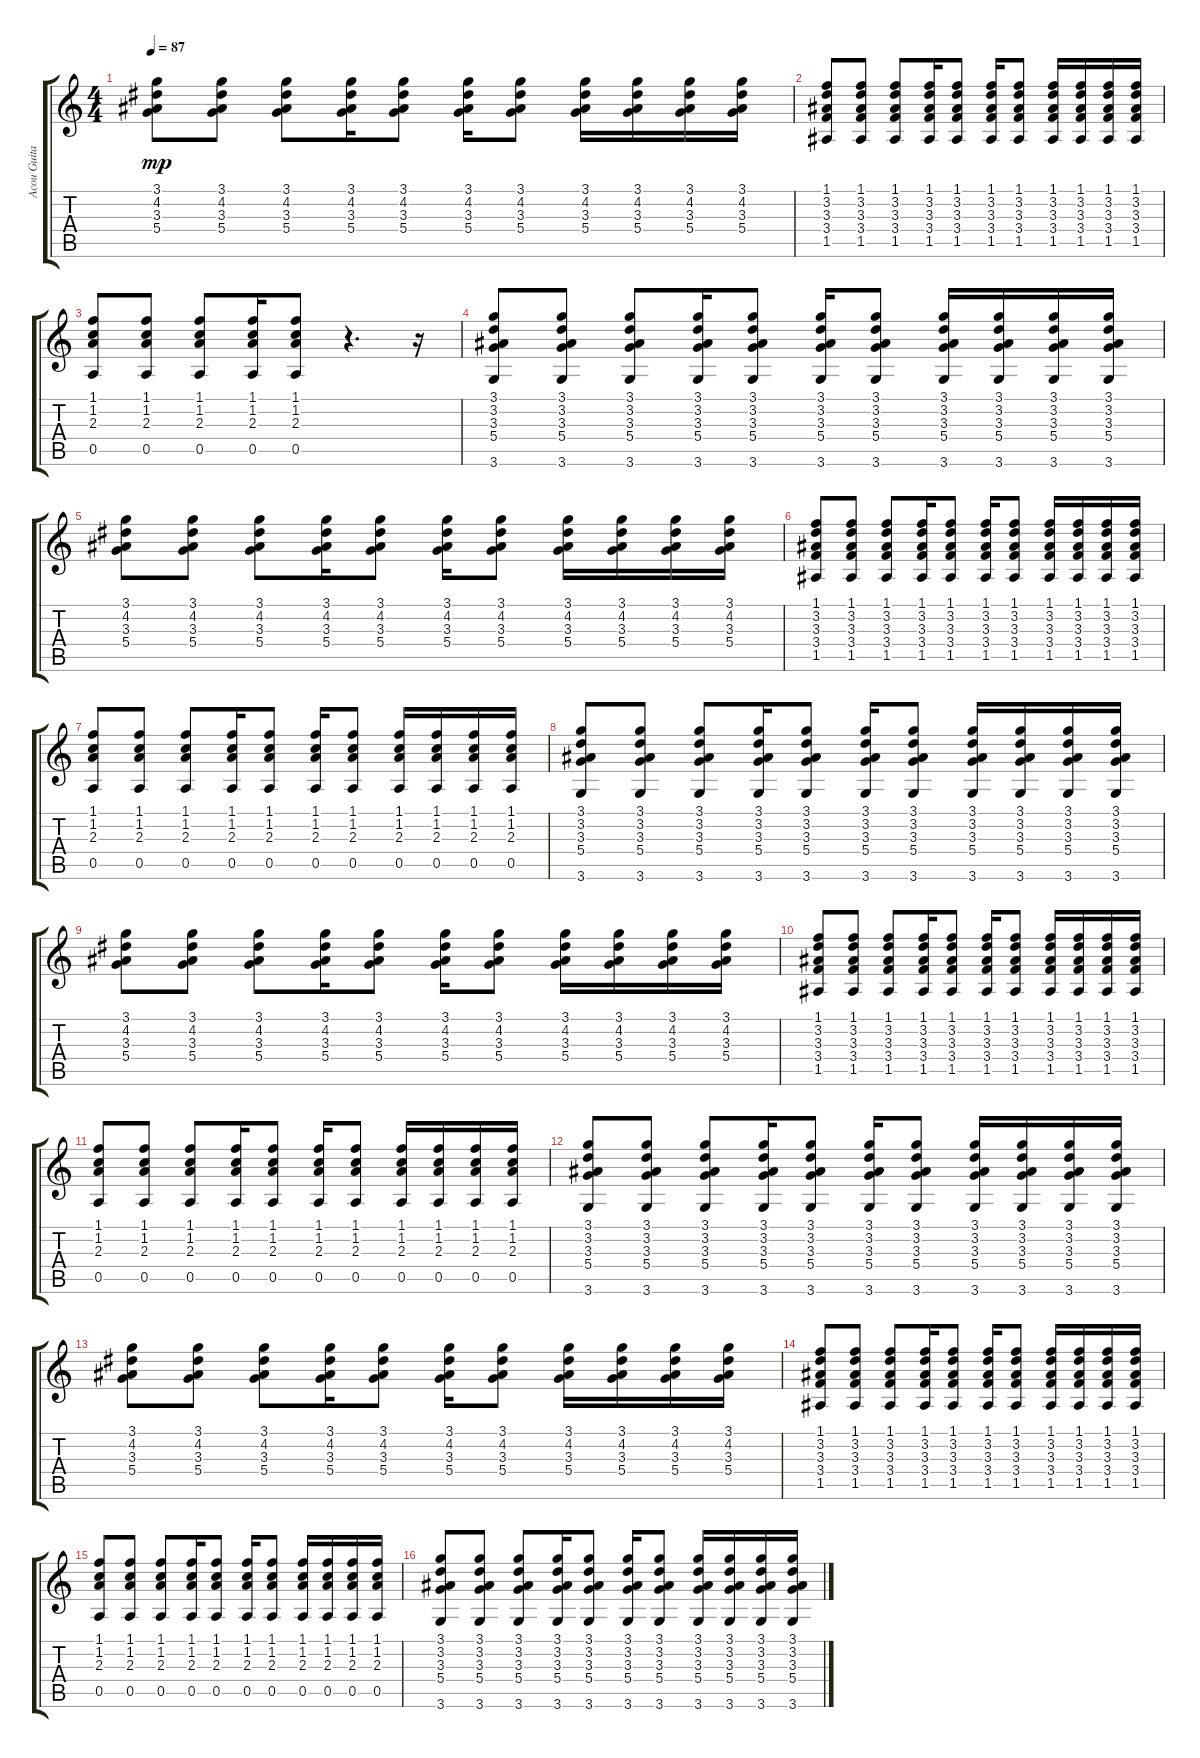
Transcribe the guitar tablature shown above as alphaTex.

\track ("Acou Guita" "Acou Guita") {instrument acousticguitarsteel}
\staff {score tabs}
\tuning (E4 B3 G3 D3 A2 E2) {hide}
\ts (4 4)
\tempo 87
\clef g2
\ks c
(3.1 4.2 3.3 5.4).8{dy mp} (3.1 4.2 3.3 5.4).8 (3.1 4.2 3.3 5.4).8 (3.1 4.2 3.3 5.4).16 (3.1 4.2 3.3 5.4).8 (3.1 4.2 3.3 5.4).16 (3.1 4.2 3.3 5.4).8 (3.1 4.2 3.3 5.4).16 (3.1 4.2 3.3 5.4).16 (3.1 4.2 3.3 5.4).16 (3.1 4.2 3.3 5.4).16 |
(1.1 3.2 3.3 3.4 1.5).8 (1.1 3.2 3.3 3.4 1.5).8 (1.1 3.2 3.3 3.4 1.5).8 (1.1 3.2 3.3 3.4 1.5).16 (1.1 3.2 3.3 3.4 1.5).8 (1.1 3.2 3.3 3.4 1.5).16 (1.1 3.2 3.3 3.4 1.5).8 (1.1 3.2 3.3 3.4 1.5).16 (1.1 3.2 3.3 3.4 1.5).16 (1.1 3.2 3.3 3.4 1.5).16 (1.1 3.2 3.3 3.4 1.5).16 |
(1.1 1.2 2.3 0.5).8 (1.1 1.2 2.3 0.5).8 (1.1 1.2 2.3 0.5).8 (1.1 1.2 2.3 0.5).16 (1.1 1.2 2.3 0.5).8 r.4{d} r.16 |
(3.1 3.2 3.3 5.4 3.6).8 (3.1 3.2 3.3 5.4 3.6).8 (3.1 3.2 3.3 5.4 3.6).8 (3.1 3.2 3.3 5.4 3.6).16 (3.1 3.2 3.3 5.4 3.6).8 (3.1 3.2 3.3 5.4 3.6).16 (3.1 3.2 3.3 5.4 3.6).8 (3.1 3.2 3.3 5.4 3.6).16 (3.1 3.2 3.3 5.4 3.6).16 (3.1 3.2 3.3 5.4 3.6).16 (3.1 3.2 3.3 5.4 3.6).16 |
(3.1 4.2 3.3 5.4).8 (3.1 4.2 3.3 5.4).8 (3.1 4.2 3.3 5.4).8 (3.1 4.2 3.3 5.4).16 (3.1 4.2 3.3 5.4).8 (3.1 4.2 3.3 5.4).16 (3.1 4.2 3.3 5.4).8 (3.1 4.2 3.3 5.4).16 (3.1 4.2 3.3 5.4).16 (3.1 4.2 3.3 5.4).16 (3.1 4.2 3.3 5.4).16 |
(1.1 3.2 3.3 3.4 1.5).8 (1.1 3.2 3.3 3.4 1.5).8 (1.1 3.2 3.3 3.4 1.5).8 (1.1 3.2 3.3 3.4 1.5).16 (1.1 3.2 3.3 3.4 1.5).8 (1.1 3.2 3.3 3.4 1.5).16 (1.1 3.2 3.3 3.4 1.5).8 (1.1 3.2 3.3 3.4 1.5).16 (1.1 3.2 3.3 3.4 1.5).16 (1.1 3.2 3.3 3.4 1.5).16 (1.1 3.2 3.3 3.4 1.5).16 |
(1.1 1.2 2.3 0.5).8 (1.1 1.2 2.3 0.5).8 (1.1 1.2 2.3 0.5).8 (1.1 1.2 2.3 0.5).16 (1.1 1.2 2.3 0.5).8 (1.1 1.2 2.3 0.5).16 (1.1 1.2 2.3 0.5).8 (1.1 1.2 2.3 0.5).16 (1.1 1.2 2.3 0.5).16 (1.1 1.2 2.3 0.5).16 (1.1 1.2 2.3 0.5).16 |
(3.1 3.2 3.3 5.4 3.6).8 (3.1 3.2 3.3 5.4 3.6).8 (3.1 3.2 3.3 5.4 3.6).8 (3.1 3.2 3.3 5.4 3.6).16 (3.1 3.2 3.3 5.4 3.6).8 (3.1 3.2 3.3 5.4 3.6).16 (3.1 3.2 3.3 5.4 3.6).8 (3.1 3.2 3.3 5.4 3.6).16 (3.1 3.2 3.3 5.4 3.6).16 (3.1 3.2 3.3 5.4 3.6).16 (3.1 3.2 3.3 5.4 3.6).16 |
(3.1 4.2 3.3 5.4).8 (3.1 4.2 3.3 5.4).8 (3.1 4.2 3.3 5.4).8 (3.1 4.2 3.3 5.4).16 (3.1 4.2 3.3 5.4).8 (3.1 4.2 3.3 5.4).16 (3.1 4.2 3.3 5.4).8 (3.1 4.2 3.3 5.4).16 (3.1 4.2 3.3 5.4).16 (3.1 4.2 3.3 5.4).16 (3.1 4.2 3.3 5.4).16 |
(1.1 3.2 3.3 3.4 1.5).8 (1.1 3.2 3.3 3.4 1.5).8 (1.1 3.2 3.3 3.4 1.5).8 (1.1 3.2 3.3 3.4 1.5).16 (1.1 3.2 3.3 3.4 1.5).8 (1.1 3.2 3.3 3.4 1.5).16 (1.1 3.2 3.3 3.4 1.5).8 (1.1 3.2 3.3 3.4 1.5).16 (1.1 3.2 3.3 3.4 1.5).16 (1.1 3.2 3.3 3.4 1.5).16 (1.1 3.2 3.3 3.4 1.5).16 |
(1.1 1.2 2.3 0.5).8 (1.1 1.2 2.3 0.5).8 (1.1 1.2 2.3 0.5).8 (1.1 1.2 2.3 0.5).16 (1.1 1.2 2.3 0.5).8 (1.1 1.2 2.3 0.5).16 (1.1 1.2 2.3 0.5).8 (1.1 1.2 2.3 0.5).16 (1.1 1.2 2.3 0.5).16 (1.1 1.2 2.3 0.5).16 (1.1 1.2 2.3 0.5).16 |
(3.1 3.2 3.3 5.4 3.6).8 (3.1 3.2 3.3 5.4 3.6).8 (3.1 3.2 3.3 5.4 3.6).8 (3.1 3.2 3.3 5.4 3.6).16 (3.1 3.2 3.3 5.4 3.6).8 (3.1 3.2 3.3 5.4 3.6).16 (3.1 3.2 3.3 5.4 3.6).8 (3.1 3.2 3.3 5.4 3.6).16 (3.1 3.2 3.3 5.4 3.6).16 (3.1 3.2 3.3 5.4 3.6).16 (3.1 3.2 3.3 5.4 3.6).16 |
(3.1 4.2 3.3 5.4).8 (3.1 4.2 3.3 5.4).8 (3.1 4.2 3.3 5.4).8 (3.1 4.2 3.3 5.4).16 (3.1 4.2 3.3 5.4).8 (3.1 4.2 3.3 5.4).16 (3.1 4.2 3.3 5.4).8 (3.1 4.2 3.3 5.4).16 (3.1 4.2 3.3 5.4).16 (3.1 4.2 3.3 5.4).16 (3.1 4.2 3.3 5.4).16 |
(1.1 3.2 3.3 3.4 1.5).8 (1.1 3.2 3.3 3.4 1.5).8 (1.1 3.2 3.3 3.4 1.5).8 (1.1 3.2 3.3 3.4 1.5).16 (1.1 3.2 3.3 3.4 1.5).8 (1.1 3.2 3.3 3.4 1.5).16 (1.1 3.2 3.3 3.4 1.5).8 (1.1 3.2 3.3 3.4 1.5).16 (1.1 3.2 3.3 3.4 1.5).16 (1.1 3.2 3.3 3.4 1.5).16 (1.1 3.2 3.3 3.4 1.5).16 |
(1.1 1.2 2.3 0.5).8 (1.1 1.2 2.3 0.5).8 (1.1 1.2 2.3 0.5).8 (1.1 1.2 2.3 0.5).16 (1.1 1.2 2.3 0.5).8 (1.1 1.2 2.3 0.5).16 (1.1 1.2 2.3 0.5).8 (1.1 1.2 2.3 0.5).16 (1.1 1.2 2.3 0.5).16 (1.1 1.2 2.3 0.5).16 (1.1 1.2 2.3 0.5).16 |
(3.1 3.2 3.3 5.4 3.6).8 (3.1 3.2 3.3 5.4 3.6).8 (3.1 3.2 3.3 5.4 3.6).8 (3.1 3.2 3.3 5.4 3.6).16 (3.1 3.2 3.3 5.4 3.6).8 (3.1 3.2 3.3 5.4 3.6).16 (3.1 3.2 3.3 5.4 3.6).8 (3.1 3.2 3.3 5.4 3.6).16 (3.1 3.2 3.3 5.4 3.6).16 (3.1 3.2 3.3 5.4 3.6).16 (3.1 3.2 3.3 5.4 3.6).16
